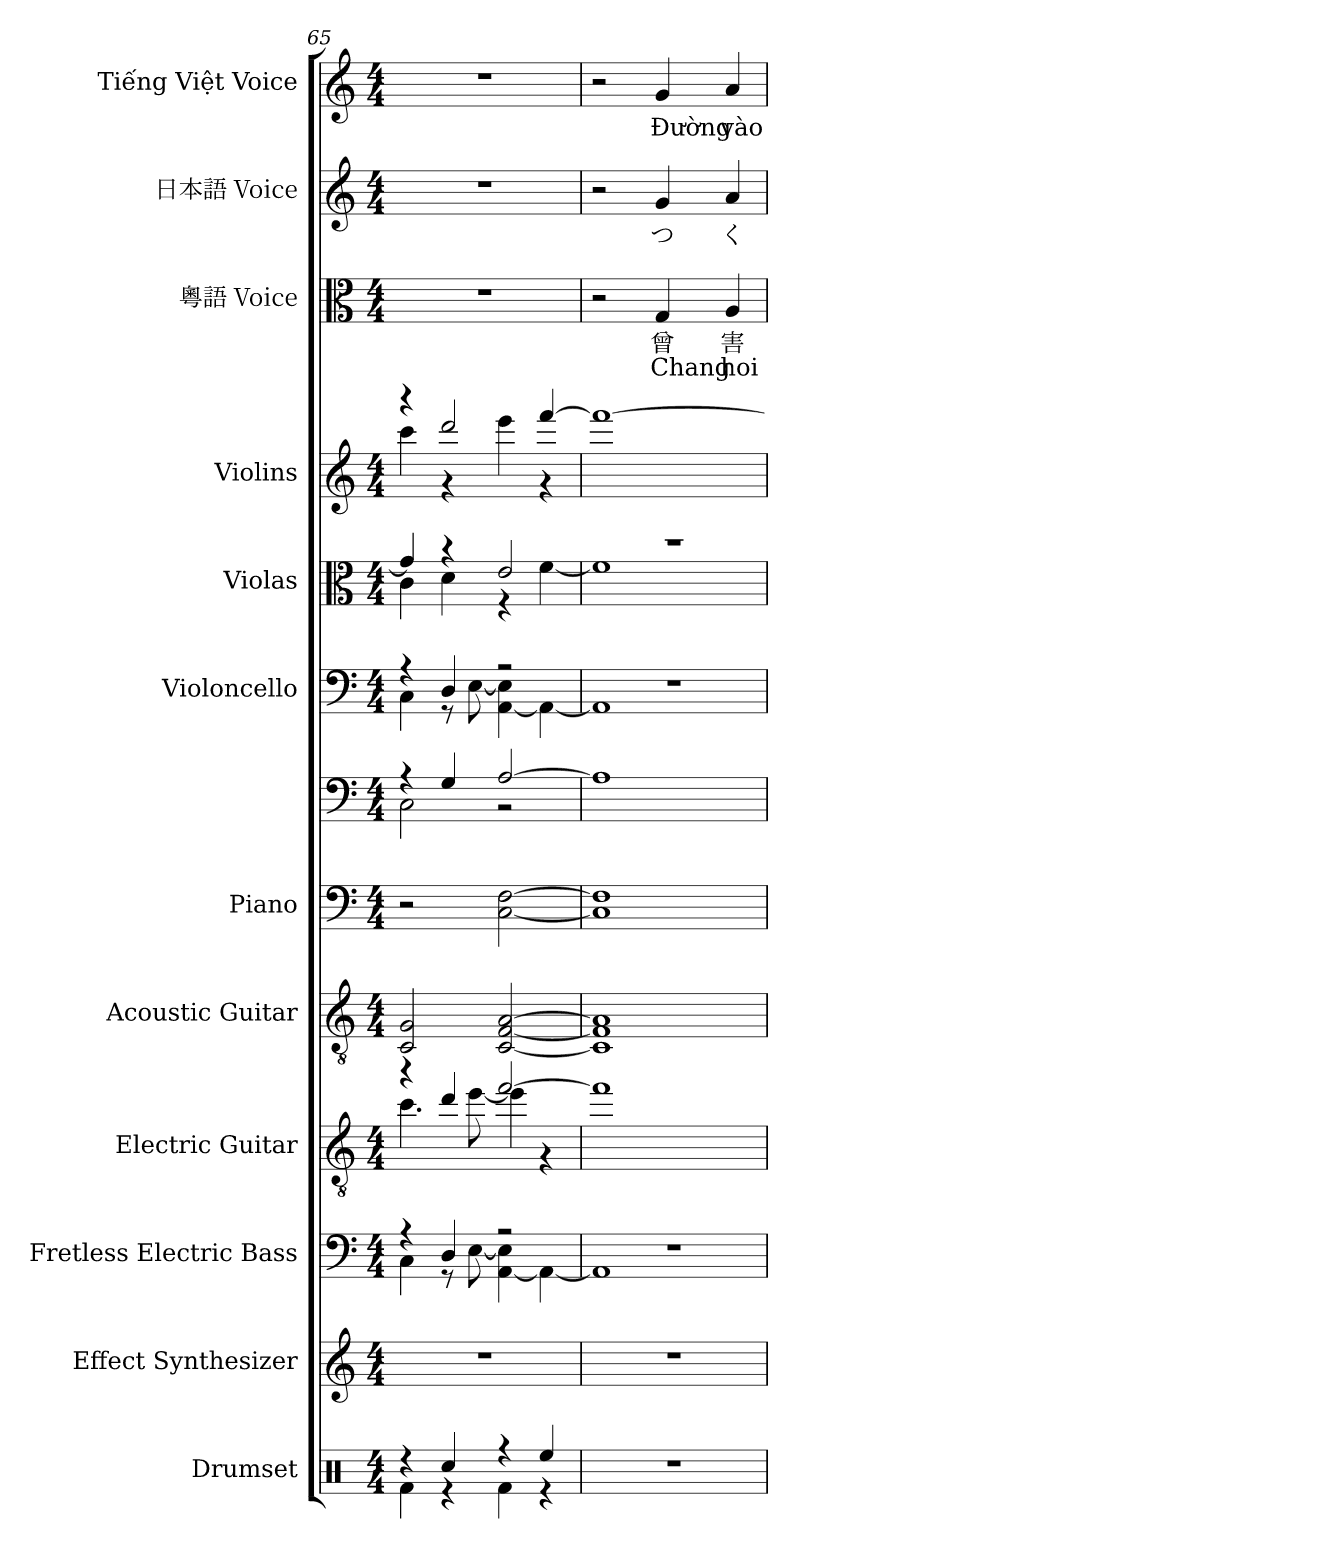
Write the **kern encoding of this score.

**kern	**kern	**kern	**kern	**kern	**kern	**kern	**kern	**kern	**kern	**kern	**text	**text	**kern	**text	**kern	**text
*part12	*part11	*part10	*part9	*part8	*part7	*part7	*part6	*part5	*part4	*part3	*part3	*part3	*part2	*part2	*part1	*part1
*staff13	*staff12	*staff11	*staff10	*staff9	*staff8	*staff7	*staff6	*staff5	*staff4	*staff3	*staff3	*staff3	*staff2	*staff2	*staff1	*staff1
*I"Drumset	*I"Effect Synthesizer	*I"Fretless Electric Bass	*I"Electric Guitar	*I"Acoustic Guitar	*I"Piano	*	*I"Violoncello	*I"Violas	*I"Violins	*I"粵語 Voice	*	*	*I"日本語  Voice	*	*I"Tiếng Việt Voice	*
*I'D. Set	*I'Synth.	*I'Frtl. El. B.	*I'El. Guit.	*I'Guit.	*I'Pno.	*	*I'Vc.	*I'Vlas.	*I'Vlns.	*	*	*	*	*	*I'Việt	*
*clefX	*clefG2	*clefF4	*clefGv2	*clefGv2	*clefF4	*clefF4	*clefF4	*clefC3	*clefG2	*clefC3	*	*	*clefG2	*	*clefG2	*
*	*	*ITrd7c12	*	*	*	*	*	*	*	*	*	*	*	*	*	*
*k[]	*k[]	*k[]	*k[]	*k[]	*k[]	*k[]	*k[]	*k[]	*k[]	*k[]	*	*	*k[]	*	*k[]	*
*M4/4	*M4/4	*M4/4	*M4/4	*M4/4	*M4/4	*M4/4	*M4/4	*M4/4	*M4/4	*M4/4	*	*	*M4/4	*	*M4/4	*
=65	=65	=65	=65	=65	=65	=65	=65	=65	=65	=65	=65	=65	=65	=65	=65	=65
*^	*	*^	*^	*	*	*^	*^	*^	*^	*	*	*	*	*	*	*
4r	4Rf\	1r	4r	4CC\	4r	4.cc\	2C/ 2G/	2r	4r	2C\	4r	4C\	4g/]	4c\	4r	4ccc\	1r	.	.	1r	.	1r	.
4Rcc/	4r	.	4DD/	8r	4dd/	.	.	.	4G/	.	4D/	8r	4r	4d\	2ddd/	4r	.	.	.	.	.	.	.
.	.	.	.	[8EE\	.	[8ee\	.	.	.	.	.	[8E\	.	.	.	.	.	.	.	.	.	.	.
4r	4Rf\	.	2r	[4AAA\ 4EE\]	[2ff/	4ee\]	[2C/ [2F/ [2A/	[2C\ [2F\	[2A/	2r	2r	[4AA\ 4E\]	2e/	4r	.	4eee\	.	.	.	.	.	.	.
4Ree/	4r	.	.	4AAA\_	.	4r	.	.	.	.	.	4AA\_	.	[4f\	[4fff/	4r	.	.	.	.	.	.	.
*v	*v	*	*	*	*v	*v	*	*	*v	*v	*	*	*	*	*v	*v	*	*	*	*	*	*	*
=66	=66	=66	=66	=66	=66	=66	=66	=66	=66	=66	=66	=66	=66	=66	=66	=66	=66	=66	=66
1r	1r	1r	1AAA]	1ff]	1C] 1F] 1A]	1C] 1F]	1A]	1r	1AA]	1r	1f]	1fff_	2r	.	.	2r	.	2r	.
!	!	!	!	!	!	!	!	!	!	!	!	!	!	!LO:LY:b	!LO:LY:b	!	!LO:LY:b	!	!LO:LY:b
.	.	.	.	.	.	.	.	.	.	.	.	.	4G/	曾	Chang	4g/	つ	4g/	Đường
!	!	!	!	!	!	!	!	!	!	!	!	!	!	!LO:LY:b	!LO:LY:b	!	!LO:LY:b	!	!LO:LY:b
.	.	.	.	.	.	.	.	.	.	.	.	.	4A/	害	hoi	4a/	く	4a/	vào
*	*	*	*	*	*	*	*	*v	*v	*	*	*	*	*	*	*	*	*	*
*	*	*v	*v	*	*	*	*	*	*v	*v	*	*	*	*	*	*	*	*
=	=	=	=	=	=	=	=	=	=	=	=	=	=	=	=	=
*-	*-	*-	*-	*-	*-	*-	*-	*-	*-	*-	*-	*-	*-	*-	*-	*-
